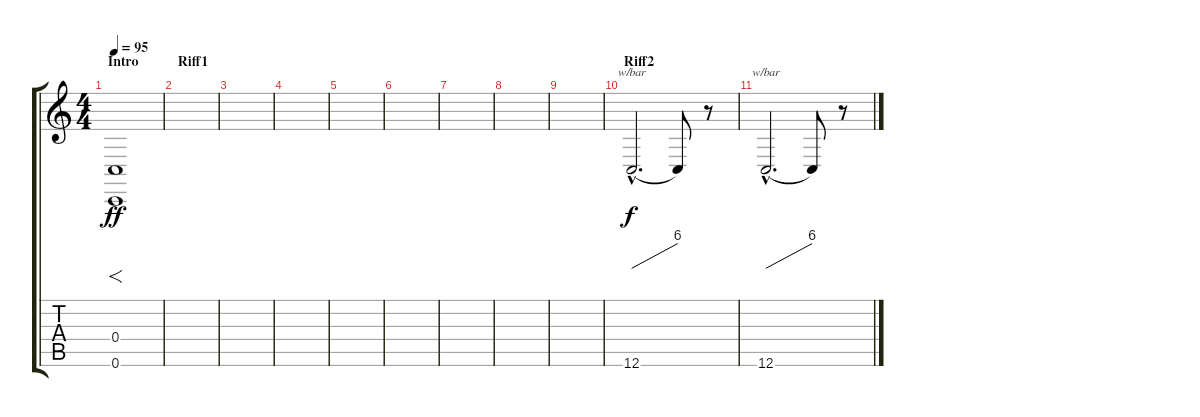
\track "" {instrument pad2warm}
\staff {score tabs}
\tuning (D4 A3 F3 C3 G2 C2) {hide}
\ts (4 4)
\section ("" "Intro")
\tempo 95
\clef g2
\ks c
(0.4 0.6).1{f dy ff instrument pad2warm} |
\section ("" "Riff1")
|
|
|
|
|
|
|
|
\section ("" "Riff2")
12.6{hac}.2{d tbe (dive default 0 0 60 24) dy f balance 0 instrument pad2warm} 12.6{t}.8 r.8{volume 0} |
12.6{hac}.2{d tbe (dive default 0 0 60 24) volume 16 balance 16 instrument pad2warm} 12.6{t}.8 r.8{volume 0}
